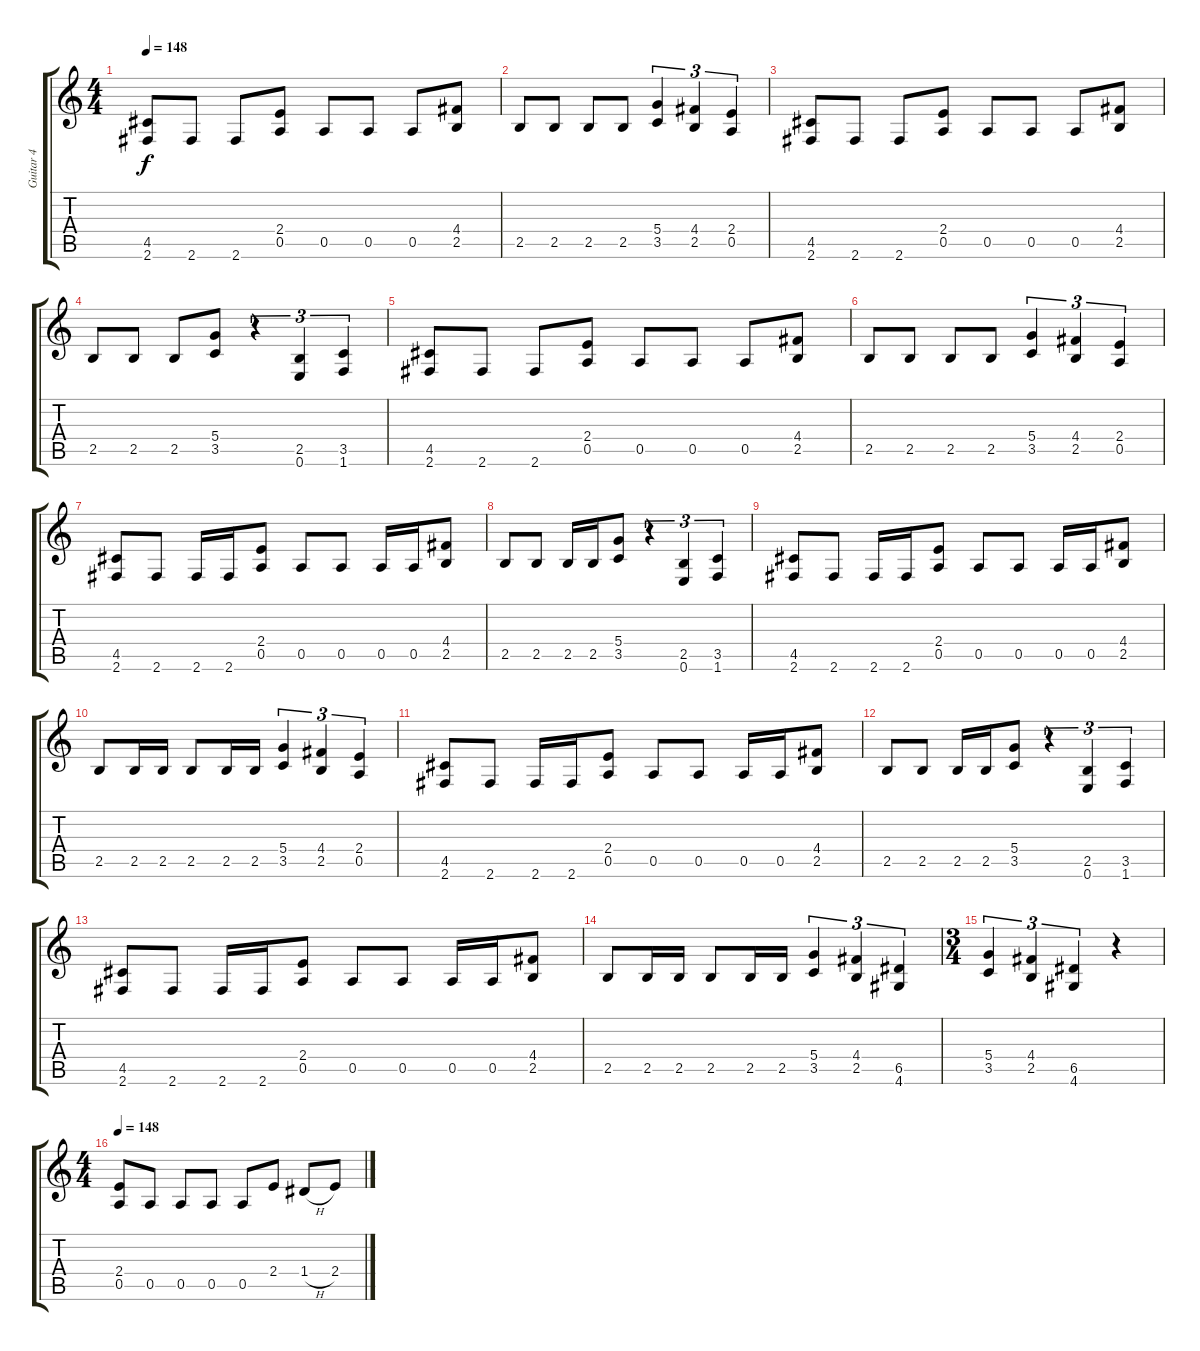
\track ("Guitar 4" "Guitar 4") {instrument overdrivenguitar}
\staff {score tabs}
\tuning (E4 B3 G3 D3 A2 E2) {hide}
\ts (4 4)
\tempo 148
\clef g2
\ks c
(4.5 2.6).8{dy f} 2.6.8 2.6.8 (2.4 0.5).8 0.5.8 0.5.8 0.5.8 (4.4 2.5).8 |
2.5.8 2.5.8 2.5.8 2.5.8 (5.4 3.5).4{tu (3 2)} (4.4 2.5).4{tu (3 2)} (2.4 0.5).4{tu (3 2)} |
(4.5 2.6).8 2.6.8 2.6.8 (2.4 0.5).8 0.5.8 0.5.8 0.5.8 (4.4 2.5).8 |
2.5.8 2.5.8 2.5.8 (5.4 3.5).8 r.4{tu (3 2)} (2.5 0.6).4{tu (3 2)} (3.5 1.6).4{tu (3 2)} |
(4.5 2.6).8 2.6.8 2.6.8 (2.4 0.5).8 0.5.8 0.5.8 0.5.8 (4.4 2.5).8 |
2.5.8 2.5.8 2.5.8 2.5.8 (5.4 3.5).4{tu (3 2)} (4.4 2.5).4{tu (3 2)} (2.4 0.5).4{tu (3 2)} |
(4.5 2.6).8 2.6.8 2.6.16 2.6.16 (2.4 0.5).8 0.5.8 0.5.8 0.5.16 0.5.16 (4.4 2.5).8 |
2.5.8 2.5.8 2.5.16 2.5.16 (5.4 3.5).8 r.4{tu (3 2)} (2.5 0.6).4{tu (3 2)} (3.5 1.6).4{tu (3 2)} |
(4.5 2.6).8 2.6.8 2.6.16 2.6.16 (2.4 0.5).8 0.5.8 0.5.8 0.5.16 0.5.16 (4.4 2.5).8 |
2.5.8 2.5.16 2.5.16 2.5.8 2.5.16 2.5.16 (5.4 3.5).4{tu (3 2)} (4.4 2.5).4{tu (3 2)} (2.4 0.5).4{tu (3 2)} |
(4.5 2.6).8 2.6.8 2.6.16 2.6.16 (2.4 0.5).8 0.5.8 0.5.8 0.5.16 0.5.16 (4.4 2.5).8 |
2.5.8 2.5.8 2.5.16 2.5.16 (5.4 3.5).8 r.4{tu (3 2)} (2.5 0.6).4{tu (3 2)} (3.5 1.6).4{tu (3 2)} |
(4.5 2.6).8 2.6.8 2.6.16 2.6.16 (2.4 0.5).8 0.5.8 0.5.8 0.5.16 0.5.16 (4.4 2.5).8 |
2.5.8 2.5.16 2.5.16 2.5.8 2.5.16 2.5.16 (5.4 3.5).4{tu (3 2)} (4.4 2.5).4{tu (3 2)} (6.5 4.6).4{tu (3 2)} |
\ts (3 4)
(5.4 3.5).4{tu (3 2)} (4.4 2.5).4{tu (3 2)} (6.5 4.6).4{tu (3 2)} r.4 |
\ts (4 4)
\tempo 148
(2.4 0.5).8 0.5.8 0.5.8 0.5.8 0.5.8 2.4.8 1.4{h}.8 2.4.8
